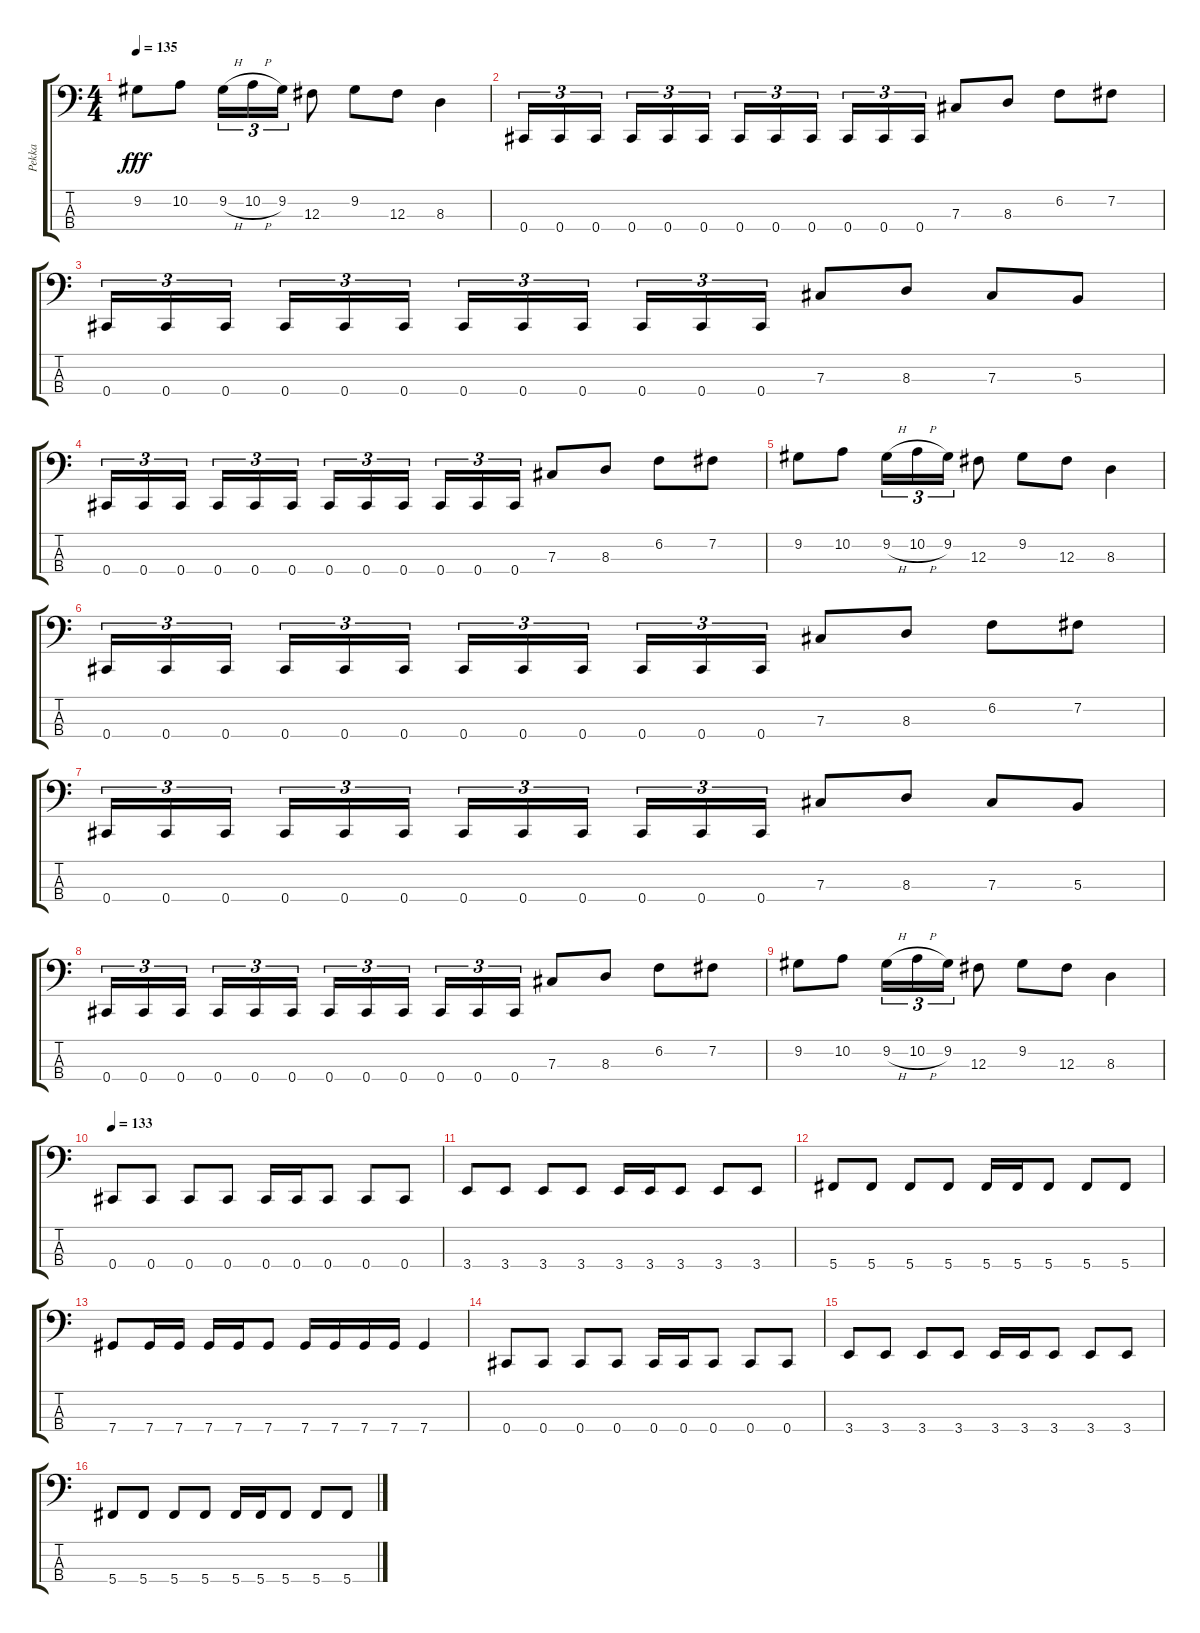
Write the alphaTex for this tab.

\track ("Pekka" "Pekka") {instrument electricbasspick}
\staff {score tabs}
\tuning (E2 B1 Gb1 Db1) {hide}
\ts (4 4)
\tempo 135
\clef f4
\ks c
9.2.8{dy fff} 10.2.8 9.2{h}.16{tu (3 2)} 10.2{h}.16{tu (3 2)} 9.2.16{tu (3 2)} 12.3.8 9.2.8 12.3.8 8.3.4 |
0.4.16{tu (3 2)} 0.4.16{tu (3 2)} 0.4.16{tu (3 2)} 0.4.16{tu (3 2)} 0.4.16{tu (3 2)} 0.4.16{tu (3 2)} 0.4.16{tu (3 2)} 0.4.16{tu (3 2)} 0.4.16{tu (3 2)} 0.4.16{tu (3 2)} 0.4.16{tu (3 2)} 0.4.16{tu (3 2)} 7.3.8 8.3.8 6.2.8 7.2.8 |
0.4.16{tu (3 2)} 0.4.16{tu (3 2)} 0.4.16{tu (3 2)} 0.4.16{tu (3 2)} 0.4.16{tu (3 2)} 0.4.16{tu (3 2)} 0.4.16{tu (3 2)} 0.4.16{tu (3 2)} 0.4.16{tu (3 2)} 0.4.16{tu (3 2)} 0.4.16{tu (3 2)} 0.4.16{tu (3 2)} 7.3.8 8.3.8 7.3.8 5.3.8 |
0.4.16{tu (3 2)} 0.4.16{tu (3 2)} 0.4.16{tu (3 2)} 0.4.16{tu (3 2)} 0.4.16{tu (3 2)} 0.4.16{tu (3 2)} 0.4.16{tu (3 2)} 0.4.16{tu (3 2)} 0.4.16{tu (3 2)} 0.4.16{tu (3 2)} 0.4.16{tu (3 2)} 0.4.16{tu (3 2)} 7.3.8 8.3.8 6.2.8 7.2.8 |
9.2.8 10.2.8 9.2{h}.16{tu (3 2)} 10.2{h}.16{tu (3 2)} 9.2.16{tu (3 2)} 12.3.8 9.2.8 12.3.8 8.3.4 |
0.4.16{tu (3 2)} 0.4.16{tu (3 2)} 0.4.16{tu (3 2)} 0.4.16{tu (3 2)} 0.4.16{tu (3 2)} 0.4.16{tu (3 2)} 0.4.16{tu (3 2)} 0.4.16{tu (3 2)} 0.4.16{tu (3 2)} 0.4.16{tu (3 2)} 0.4.16{tu (3 2)} 0.4.16{tu (3 2)} 7.3.8 8.3.8 6.2.8 7.2.8 |
0.4.16{tu (3 2)} 0.4.16{tu (3 2)} 0.4.16{tu (3 2)} 0.4.16{tu (3 2)} 0.4.16{tu (3 2)} 0.4.16{tu (3 2)} 0.4.16{tu (3 2)} 0.4.16{tu (3 2)} 0.4.16{tu (3 2)} 0.4.16{tu (3 2)} 0.4.16{tu (3 2)} 0.4.16{tu (3 2)} 7.3.8 8.3.8 7.3.8 5.3.8 |
0.4.16{tu (3 2)} 0.4.16{tu (3 2)} 0.4.16{tu (3 2)} 0.4.16{tu (3 2)} 0.4.16{tu (3 2)} 0.4.16{tu (3 2)} 0.4.16{tu (3 2)} 0.4.16{tu (3 2)} 0.4.16{tu (3 2)} 0.4.16{tu (3 2)} 0.4.16{tu (3 2)} 0.4.16{tu (3 2)} 7.3.8 8.3.8 6.2.8 7.2.8 |
9.2.8 10.2.8 9.2{h}.16{tu (3 2)} 10.2{h}.16{tu (3 2)} 9.2.16{tu (3 2)} 12.3.8 9.2.8 12.3.8 8.3.4 |
\tempo 133
0.4.8 0.4.8 0.4.8 0.4.8 0.4.16 0.4.16 0.4.8 0.4.8 0.4.8 |
3.4.8 3.4.8 3.4.8 3.4.8 3.4.16 3.4.16 3.4.8 3.4.8 3.4.8 |
5.4.8 5.4.8 5.4.8 5.4.8 5.4.16 5.4.16 5.4.8 5.4.8 5.4.8 |
7.4.8 7.4.16 7.4.16 7.4.16 7.4.16 7.4.8 7.4.16 7.4.16 7.4.16 7.4.16 7.4.4 |
0.4.8 0.4.8 0.4.8 0.4.8 0.4.16 0.4.16 0.4.8 0.4.8 0.4.8 |
3.4.8 3.4.8 3.4.8 3.4.8 3.4.16 3.4.16 3.4.8 3.4.8 3.4.8 |
5.4.8 5.4.8 5.4.8 5.4.8 5.4.16 5.4.16 5.4.8 5.4.8 5.4.8
